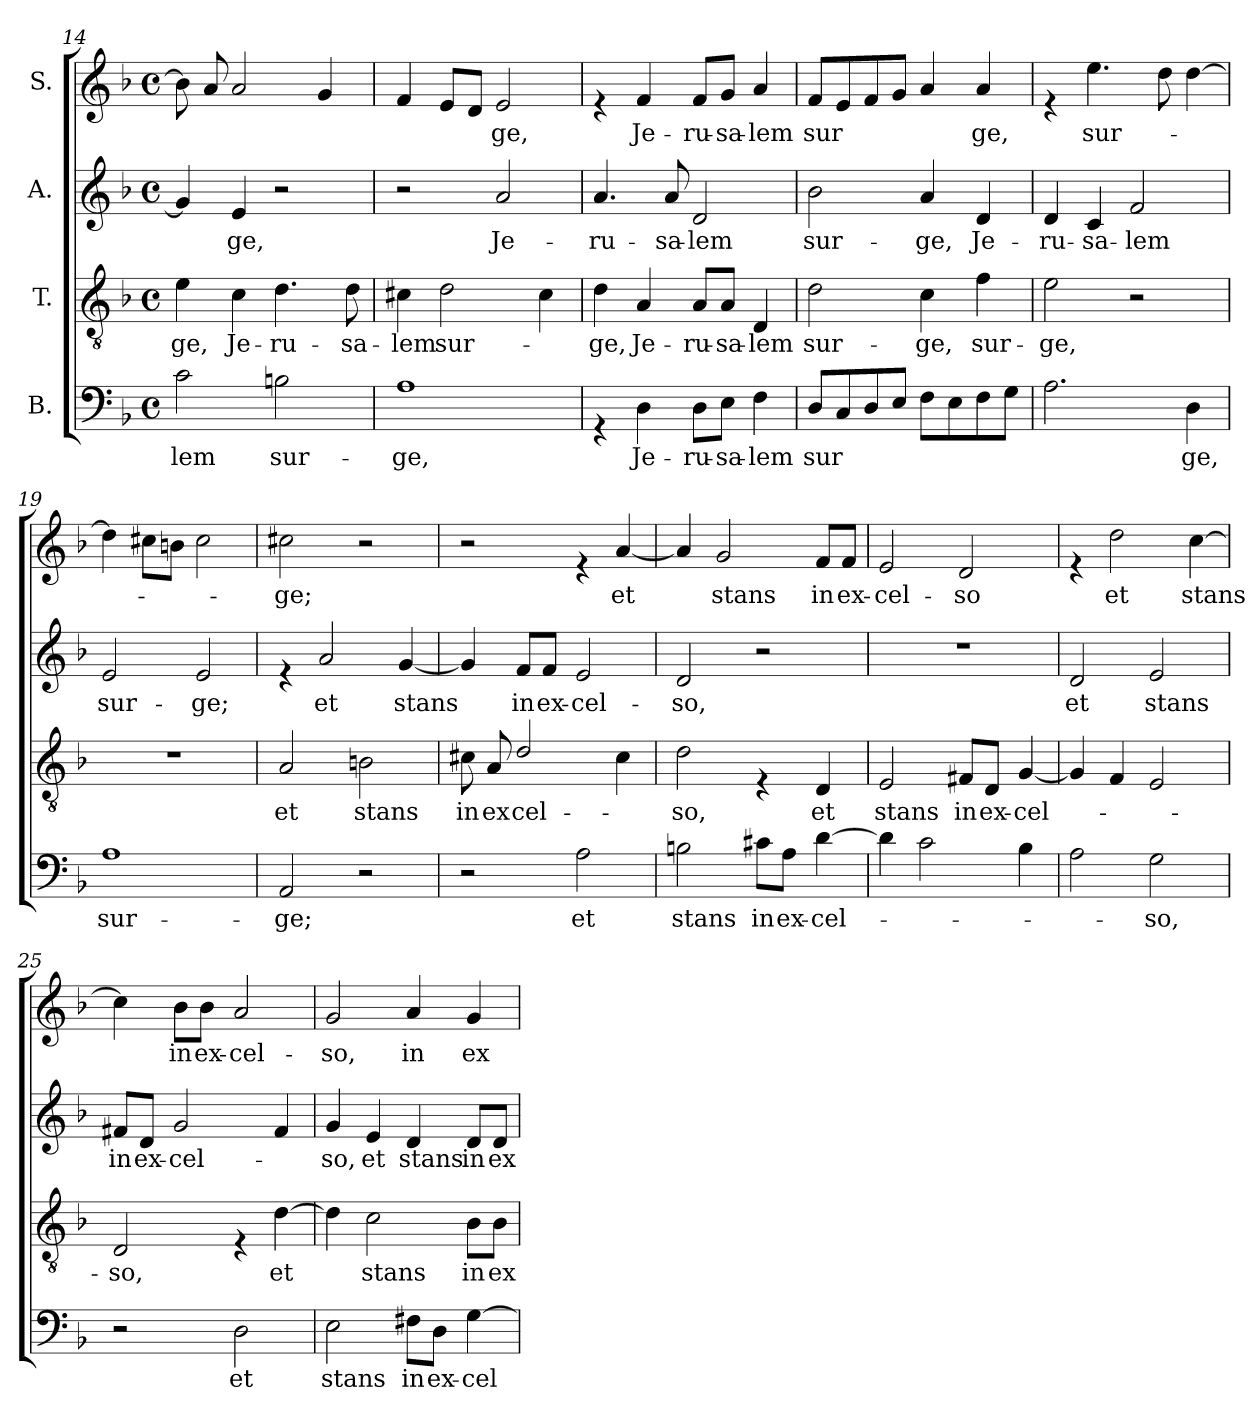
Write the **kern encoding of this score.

**kern	**text	**kern	**text	**kern	**text	**kern	**text
*part4	*part4	*part3	*part3	*part2	*part2	*part1	*part1
*staff4	*staff4	*staff3	*staff3	*staff2	*staff2	*staff1	*staff1
*I"B.	*	*I"T.	*	*I"A.	*	*I"S.	*
*clefF4	*	*clefGv2	*	*clefG2	*	*clefG2	*
*k[b-]	*	*k[b-]	*	*k[b-]	*	*k[b-]	*
*F:	*	*F:	*	*F:	*	*F:	*
*M4/4	*	*M4/4	*	*M4/4	*	*M4/4	*
*met(c)	*	*met(c)	*	*met(c)	*	*met(c)	*
=14	=14	=14	=14	=14	=14	=14	=14
!	!LO:LY:b	!	!LO:LY:b	!	!	!	!
2c\	-lem	4e\	ge,	4g/]	.	8b\]	.
.	.	.	.	.	.	8a/	.
!	!	!	!LO:LY:b	!	!LO:LY:b	!	!
.	.	4c\	Je-	4e/	ge,	2a/	.
!	!LO:LY:b	!	!LO:LY:b	!	!	!	!
2Bn\	sur-	4.d\	-ru-	2r	.	.	.
.	.	.	.	.	.	4g/	.
!	!	!	!LO:LY:b	!	!	!	!
.	.	8d\	-sa-	.	.	.	.
=15	=15	=15	=15	=15	=15	=15	=15
!	!LO:LY:b	!	!LO:LY:b	!	!	!	!
1A	-ge,	4c#X\	-lem	2r	.	4f/	.
!	!	!	!LO:LY:b	!	!	!	!
.	.	2d\	sur-	.	.	8e/L	.
.	.	.	.	.	.	8d/J	.
!	!	!	!	!	!LO:LY:b	!	!LO:LY:b
.	.	.	.	2a/	Je-	2e/	ge,
.	.	4c#\	.	.	.	.	.
=16	=16	=16	=16	=16	=16	=16	=16
!	!	!	!LO:LY:b	!	!LO:LY:b	!	!
4rGG	.	4d\	-ge,	4.a/	-ru-	4re	.
!	!LO:LY:b	!	!LO:LY:b	!	!	!	!LO:LY:b
4D\	Je-	4A/	Je-	.	.	4f/	Je-
!	!	!	!	!	!LO:LY:b	!	!
.	.	.	.	8a/	-sa-	.	.
!	!LO:LY:b	!	!LO:LY:b	!	!LO:LY:b	!	!LO:LY:b
8D\L	-ru-	8A/L	-ru-	2d/	-lem	8f/L	-ru-
!	!LO:LY:b	!	!LO:LY:b	!	!	!	!LO:LY:b
8E\J	-sa-	8A/J	-sa-	.	.	8g/J	-sa-
!	!LO:LY:b	!	!LO:LY:b	!	!	!	!LO:LY:b
4F\	-lem	4D/	-lem	.	.	4a/	-lem
=17	=17	=17	=17	=17	=17	=17	=17
!	!LO:LY:b	!	!LO:LY:b	!	!LO:LY:b	!	!LO:LY:b
8D/L	sur	2d\	sur-	2b-\	sur-	8f/L	sur
8C/	.	.	.	.	.	8e/	.
8D/	.	.	.	.	.	8f/	.
8E/J	.	.	.	.	.	8g/J	.
!	!	!	!LO:LY:b	!	!LO:LY:b	!	!
8F\L	.	4c\	-ge,	4a/	-ge,	4a/	.
8E\	.	.	.	.	.	.	.
!	!	!	!LO:LY:b	!	!LO:LY:b	!	!LO:LY:b
8F\	.	4f\	sur-	4d/	Je-	4a/	ge,
8G\J	.	.	.	.	.	.	.
!!LO:LB:g=z
=18	=18	=18	=18	=18	=18	=18	=18
!	!	!	!LO:LY:b	!	!LO:LY:b	!	!
2.A\	.	2e\	-ge,	4d/	-ru-	4re	.
!	!	!	!	!	!LO:LY:b	!	!LO:LY:b
.	.	.	.	4c/	-sa-	4.ee\	sur-
!	!	!	!	!	!LO:LY:b	!	!
.	.	2r	.	2f/	-lem	.	.
.	.	.	.	.	.	8dd\	.
!	!LO:LY:b	!	!	!	!	!	!
4D\	ge,	.	.	.	.	[>4dd\	.
!!LO:LB:g=z
=19	=19	=19	=19	=19	=19	=19	=19
!	!LO:LY:b	!	!	!	!LO:LY:b	!	!
1A	sur-	1r	.	2e/	sur-	4dd\]	.
.	.	.	.	.	.	8cc#X\L	.
.	.	.	.	.	.	8bn\J	.
!	!	!	!	!	!LO:LY:b	!	!
.	.	.	.	2e/	-ge;	2cc#\	.
=20	=20	=20	=20	=20	=20	=20	=20
!	!LO:LY:b	!	!LO:LY:b	!	!	!	!LO:LY:b
2AA/	-ge;	2A/	et	4re	.	2cc#X\	-ge;
!	!	!	!	!	!LO:LY:b	!	!
.	.	.	.	2a/	et	.	.
!	!	!	!LO:LY:b	!	!	!	!
2r	.	2Bn\	stans	.	.	2r	.
!	!	!	!	!	!LO:LY:b	!	!
.	.	.	.	[<4g/	stans	.	.
=21	=21	=21	=21	=21	=21	=21	=21
!	!	!	!LO:LY:b	!	!	!	!
*	*	*^	*	*	*	*	*
2r	.	8c#X\	8ryy	in	4g/]	.	2r	.
!	!	!	!	!LO:LY:b	!	!	!	!
.	.	8ryy	8A/	-ex-	.	.	.	.
!	!	!	!	!LO:LY:b	!	!LO:LY:b	!	!
.	.	2d/	2ryy	cel-	8f/L	in	.	.
!	!	!	!	!	!	!LO:LY:b	!	!
.	.	.	.	.	8f/J	ex-	.	.
!	!LO:LY:b	!	!	!	!	!LO:LY:b	!	!
2A\	et	.	.	.	2e/	-cel-	4re	.
!	!	!	!	!	!	!	!	!LO:LY:b
.	.	4ryy	4c#\	.	.	.	[<4a/	et
=22	=22	=22	=22	=22	=22	=22	=22	=22
!	!LO:LY:b	!	!	!LO:LY:b	!	!LO:LY:b	!	!
*	*	*v	*v	*	*	*	*	*
2Bn\	stans	2d\	-so,	2d/	-so,	4a/]	.
!	!	!	!	!	!	!	!LO:LY:b
.	.	.	.	.	.	2g/	stans
!	!LO:LY:b	!	!	!	!	!	!
8c#X\L	in	4rE	.	2r	.	.	.
!	!LO:LY:b	!	!	!	!	!	!
8A\J	ex-	.	.	.	.	.	.
!	!LO:LY:b	!	!LO:LY:b	!	!	!	!LO:LY:b
[>4d\	-cel-	4D/	et	.	.	8f/L	in
!	!	!	!	!	!	!	!LO:LY:b
.	.	.	.	.	.	8f/J	ex-
=23	=23	=23	=23	=23	=23	=23	=23
!	!	!	!LO:LY:b	!	!	!	!LO:LY:b
4d\]	.	2E/	stans	1r	.	2e/	-cel-
2c\	.	.	.	.	.	.	.
!	!	!	!LO:LY:b	!	!	!	!LO:LY:b
.	.	8F#X/L	in	.	.	2d/	-so
!	!	!	!LO:LY:b	!	!	!	!
.	.	8D/J	ex-	.	.	.	.
!	!	!	!LO:LY:b	!	!	!	!
4B-\	.	[<4G/	-cel-	.	.	.	.
=24	=24	=24	=24	=24	=24	=24	=24
!	!	!	!	!	!LO:LY:b	!	!
2A\	.	4G/]	.	2d/	et	4re	.
!	!	!	!	!	!	!	!LO:LY:b
.	.	4F/	.	.	.	2dd\	et
!	!LO:LY:b	!	!	!	!LO:LY:b	!	!
2G\	-so,	2E/	.	2e/	stans	.	.
!	!	!	!	!	!	!	!LO:LY:b
.	.	.	.	.	.	[>4cc\	stans
!!LO:LB:g=z
=25	=25	=25	=25	=25	=25	=25	=25
!	!	!	!LO:LY:b	!	!LO:LY:b	!	!
2r	.	2D/	-so,	8f#X/L	in	4cc\]	.
!	!	!	!	!	!LO:LY:b	!	!
.	.	.	.	8d/J	ex-	.	.
!	!	!	!	!	!LO:LY:b	!	!LO:LY:b
.	.	.	.	2g/	-cel-	8b-\L	in
!	!	!	!	!	!	!	!LO:LY:b
.	.	.	.	.	.	8b-\J	ex-
!	!LO:LY:b	!	!	!	!	!	!LO:LY:b
2D\	et	4rE	.	.	.	2a/	-cel-
!	!	!	!LO:LY:b	!	!	!	!
.	.	[>4d\	et	4f#/	.	.	.
=26	=26	=26	=26	=26	=26	=26	=26
!	!LO:LY:b	!	!	!	!LO:LY:b	!	!LO:LY:b
2E\	stans	4d\]	.	4g/	-so,	2g/	-so,
!	!	!	!LO:LY:b	!	!LO:LY:b	!	!
.	.	2c\	stans	4e/	et	.	.
!	!LO:LY:b	!	!	!	!LO:LY:b	!	!LO:LY:b
8F#X\L	in	.	.	4d/	stans	4a/	in
!	!LO:LY:b	!	!	!	!	!	!
8D\J	ex-	.	.	.	.	.	.
!	!LO:LY:b	!	!LO:LY:b	!	!LO:LY:b	!	!LO:LY:b
[>4G\	-cel-	8B-\L	in	8d/L	in	4g/	ex-
!	!	!	!LO:LY:b	!	!LO:LY:b	!	!
.	.	8B-\J	ex-	8d/J	ex-	.	.
=	=	=	=	=	=	=	=
*-	*-	*-	*-	*-	*-	*-	*-
